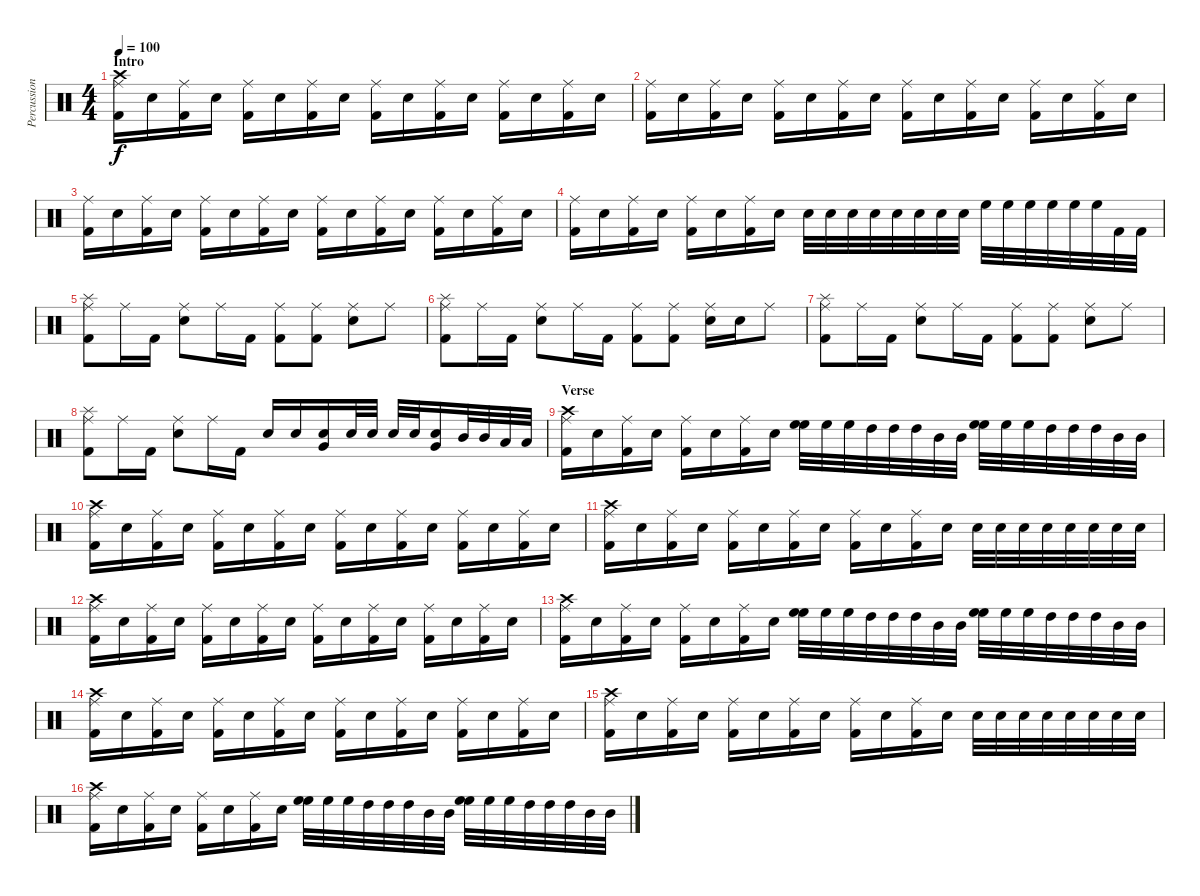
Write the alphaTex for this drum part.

\track ("Percussion" "Percussion") {instrument percussion}
\staff {score}
\articulation defaults
\ts (4 4)
\section ("" "Intro")
\tempo 100
\clef neutral
\ks c
("Crash high (hit)" "Ride (middle)" "Kick (hit) 2").16{dy f} "Snare (hit) 2".16 ("Ride (middle)" "Kick (hit) 2").16 "Snare (hit) 2".16 ("Ride (middle)" "Kick (hit) 2").16 "Snare (hit) 2".16 ("Ride (middle)" "Kick (hit) 2").16 "Snare (hit) 2".16 ("Ride (middle)" "Kick (hit) 2").16 "Snare (hit) 2".16 ("Ride (middle)" "Kick (hit) 2").16 "Snare (hit) 2".16 ("Ride (middle)" "Kick (hit) 2").16 "Snare (hit) 2".16 ("Ride (middle)" "Kick (hit) 2").16 "Snare (hit) 2".16 |
("Ride (middle)" "Kick (hit) 2").16 "Snare (hit) 2".16 ("Ride (middle)" "Kick (hit) 2").16 "Snare (hit) 2".16 ("Ride (middle)" "Kick (hit) 2").16 "Snare (hit) 2".16 ("Ride (middle)" "Kick (hit) 2").16 "Snare (hit) 2".16 ("Ride (middle)" "Kick (hit) 2").16 "Snare (hit) 2".16 ("Ride (middle)" "Kick (hit) 2").16 "Snare (hit) 2".16 ("Ride (middle)" "Kick (hit) 2").16 "Snare (hit) 2".16 ("Ride (middle)" "Kick (hit) 2").16 "Snare (hit) 2".16 |
("Ride (middle)" "Kick (hit) 2").16 "Snare (hit) 2".16 ("Ride (middle)" "Kick (hit) 2").16 "Snare (hit) 2".16 ("Ride (middle)" "Kick (hit) 2").16 "Snare (hit) 2".16 ("Ride (middle)" "Kick (hit) 2").16 "Snare (hit) 2".16 ("Ride (middle)" "Kick (hit) 2").16 "Snare (hit) 2".16 ("Ride (middle)" "Kick (hit) 2").16 "Snare (hit) 2".16 ("Ride (middle)" "Kick (hit) 2").16 "Snare (hit) 2".16 ("Ride (middle)" "Kick (hit) 2").16 "Snare (hit) 2".16 |
("Ride (middle)" "Kick (hit) 2").16 "Snare (hit) 2".16 ("Ride (middle)" "Kick (hit) 2").16 "Snare (hit) 2".16 ("Ride (middle)" "Kick (hit) 2").16 "Snare (hit) 2".16 ("Ride (middle)" "Kick (hit) 2").16 "Snare (hit) 2".16 "Snare (hit) 2".32 "Snare (hit) 2".32 "Snare (hit) 2".32 "Snare (hit) 2".32 "Snare (hit) 2".32 "Snare (hit) 2".32 "Snare (hit) 2".32 "Snare (hit) 2".32 "High Floor Tom (hit)".32 "High Floor Tom (hit)".32 "High Floor Tom (hit)".32 "High Floor Tom (hit)".32 "High Floor Tom (hit)".32 "High Floor Tom (hit)".32 "Kick (hit) 2".32 "Kick (hit) 2".32 |
("Ride (middle)" "Splash (hit)" "Kick (hit) 2").8 "Ride (middle)".16 "Kick (hit) 2".16 ("Ride (middle)" "Snare (hit) 2").8 "Ride (middle)".16 "Kick (hit) 2".16 ("Ride (middle)" "Kick (hit) 2").8 ("Ride (middle)" "Kick (hit) 2").8 ("Ride (middle)" "Snare (hit) 2").8 "Ride (middle)".8 |
("Ride (middle)" "Splash (hit)" "Kick (hit) 2").8 "Ride (middle)".16 "Kick (hit) 2".16 ("Ride (middle)" "Snare (hit) 2").8 "Ride (middle)".16 "Kick (hit) 2".16 ("Ride (middle)" "Kick (hit) 2").8 ("Ride (middle)" "Kick (hit) 2").8 ("Ride (middle)" "Snare (hit) 2").16 "Snare (hit) 2".16 "Ride (middle)".8 |
("Ride (middle)" "Splash (hit)" "Kick (hit) 2").8 "Ride (middle)".16 "Kick (hit) 2".16 ("Ride (middle)" "Snare (hit) 2").8 "Ride (middle)".16 "Kick (hit) 2".16 ("Ride (middle)" "Kick (hit) 2").8 ("Ride (middle)" "Kick (hit) 2").8 ("Ride (middle)" "Snare (hit) 2").8 "Ride (middle)".8 |
("Ride (middle)" "Splash (hit)" "Kick (hit) 2").8 "Ride (middle)".16 "Kick (hit) 2".16 ("Ride (middle)" "Snare (hit) 2").8 "Ride (middle)".16 "Kick (hit) 2".16 "Snare (hit) 2".16 "Snare (hit) 2".16 ("Very Low Tom (hit)" "Snare (hit) 2").16 "Snare (hit) 2".32 "Snare (hit) 2".32 "Snare (hit) 2".32 "Snare (hit) 2".32 ("Very Low Tom (hit)" "Snare (hit) 2").16 "Mid Tom (hit)".32 "Mid Tom (hit)".32 "Low Tom (hit)".32 "Low Tom (hit)".32 |
\section ("" "Verse")
("Crash high (hit)" "Ride (middle)" "Kick (hit) 2").16 "Snare (hit) 2".16 ("Ride (middle)" "Kick (hit) 2").16 "Snare (hit) 2".16 ("Ride (middle)" "Kick (hit) 2").16 "Snare (hit) 2".16 ("Ride (middle)" "Kick (hit) 2").16 "Snare (hit) 2".16 ("High Floor Tom (hit)" "High Floor Tom (hit)").32 "High Floor Tom (hit)".32 "High Floor Tom (hit)".32 "High Tom (hit)".32 "High Tom (hit)".32 "High Tom (hit)".32 "Mid Tom (hit)".32 "Mid Tom (hit)".32 ("High Floor Tom (hit)" "High Floor Tom (hit)").32 "High Floor Tom (hit)".32 "High Floor Tom (hit)".32 "High Tom (hit)".32 "High Tom (hit)".32 "High Tom (hit)".32 "Mid Tom (hit)".32 "Mid Tom (hit)".32 |
("Crash high (hit)" "Ride (middle)" "Kick (hit) 2").16 "Snare (hit) 2".16 ("Ride (middle)" "Kick (hit) 2").16 "Snare (hit) 2".16 ("Ride (middle)" "Kick (hit) 2").16 "Snare (hit) 2".16 ("Ride (middle)" "Kick (hit) 2").16 "Snare (hit) 2".16 ("Ride (middle)" "Kick (hit) 2").16 "Snare (hit) 2".16 ("Ride (middle)" "Kick (hit) 2").16 "Snare (hit) 2".16 ("Ride (middle)" "Kick (hit) 2").16 "Snare (hit) 2".16 ("Ride (middle)" "Kick (hit) 2").16 "Snare (hit) 2".16 |
("Crash high (hit)" "Ride (middle)" "Kick (hit) 2").16 "Snare (hit) 2".16 ("Ride (middle)" "Kick (hit) 2").16 "Snare (hit) 2".16 ("Ride (middle)" "Kick (hit) 2").16 "Snare (hit) 2".16 ("Ride (middle)" "Kick (hit) 2").16 "Snare (hit) 2".16 ("Ride (middle)" "Kick (hit) 2").16 "Snare (hit) 2".16 ("Ride (middle)" "Kick (hit) 2").16 "Snare (hit) 2".16 "Snare (hit) 2".32 "Snare (hit) 2".32 "Snare (hit) 2".32 "Snare (hit) 2".32 "Snare (hit) 2".32 "Snare (hit) 2".32 "Snare (hit) 2".32 "Snare (hit) 2".32 |
("Crash high (hit)" "Ride (middle)" "Kick (hit) 2").16 "Snare (hit) 2".16 ("Ride (middle)" "Kick (hit) 2").16 "Snare (hit) 2".16 ("Ride (middle)" "Kick (hit) 2").16 "Snare (hit) 2".16 ("Ride (middle)" "Kick (hit) 2").16 "Snare (hit) 2".16 ("Ride (middle)" "Kick (hit) 2").16 "Snare (hit) 2".16 ("Ride (middle)" "Kick (hit) 2").16 "Snare (hit) 2".16 ("Ride (middle)" "Kick (hit) 2").16 "Snare (hit) 2".16 ("Ride (middle)" "Kick (hit) 2").16 "Snare (hit) 2".16 |
("Crash high (hit)" "Ride (middle)" "Kick (hit) 2").16 "Snare (hit) 2".16 ("Ride (middle)" "Kick (hit) 2").16 "Snare (hit) 2".16 ("Ride (middle)" "Kick (hit) 2").16 "Snare (hit) 2".16 ("Ride (middle)" "Kick (hit) 2").16 "Snare (hit) 2".16 ("High Floor Tom (hit)" "High Floor Tom (hit)").32 "High Floor Tom (hit)".32 "High Floor Tom (hit)".32 "High Tom (hit)".32 "High Tom (hit)".32 "High Tom (hit)".32 "Mid Tom (hit)".32 "Mid Tom (hit)".32 ("High Floor Tom (hit)" "High Floor Tom (hit)").32 "High Floor Tom (hit)".32 "High Floor Tom (hit)".32 "High Tom (hit)".32 "High Tom (hit)".32 "High Tom (hit)".32 "Mid Tom (hit)".32 "Mid Tom (hit)".32 |
("Crash high (hit)" "Ride (middle)" "Kick (hit) 2").16 "Snare (hit) 2".16 ("Ride (middle)" "Kick (hit) 2").16 "Snare (hit) 2".16 ("Ride (middle)" "Kick (hit) 2").16 "Snare (hit) 2".16 ("Ride (middle)" "Kick (hit) 2").16 "Snare (hit) 2".16 ("Ride (middle)" "Kick (hit) 2").16 "Snare (hit) 2".16 ("Ride (middle)" "Kick (hit) 2").16 "Snare (hit) 2".16 ("Ride (middle)" "Kick (hit) 2").16 "Snare (hit) 2".16 ("Ride (middle)" "Kick (hit) 2").16 "Snare (hit) 2".16 |
("Crash high (hit)" "Ride (middle)" "Kick (hit) 2").16 "Snare (hit) 2".16 ("Ride (middle)" "Kick (hit) 2").16 "Snare (hit) 2".16 ("Ride (middle)" "Kick (hit) 2").16 "Snare (hit) 2".16 ("Ride (middle)" "Kick (hit) 2").16 "Snare (hit) 2".16 ("Ride (middle)" "Kick (hit) 2").16 "Snare (hit) 2".16 ("Ride (middle)" "Kick (hit) 2").16 "Snare (hit) 2".16 "Snare (hit) 2".32 "Snare (hit) 2".32 "Snare (hit) 2".32 "Snare (hit) 2".32 "Snare (hit) 2".32 "Snare (hit) 2".32 "Snare (hit) 2".32 "Snare (hit) 2".32 |
("Crash high (hit)" "Ride (middle)" "Kick (hit) 2").16 "Snare (hit) 2".16 ("Ride (middle)" "Kick (hit) 2").16 "Snare (hit) 2".16 ("Ride (middle)" "Kick (hit) 2").16 "Snare (hit) 2".16 ("Ride (middle)" "Kick (hit) 2").16 "Snare (hit) 2".16 ("High Floor Tom (hit)" "High Floor Tom (hit)").32 "High Floor Tom (hit)".32 "High Floor Tom (hit)".32 "High Tom (hit)".32 "High Tom (hit)".32 "High Tom (hit)".32 "Mid Tom (hit)".32 "Mid Tom (hit)".32 ("High Floor Tom (hit)" "High Floor Tom (hit)").32 "High Floor Tom (hit)".32 "High Floor Tom (hit)".32 "High Tom (hit)".32 "High Tom (hit)".32 "High Tom (hit)".32 "Mid Tom (hit)".32 "Mid Tom (hit)".32
